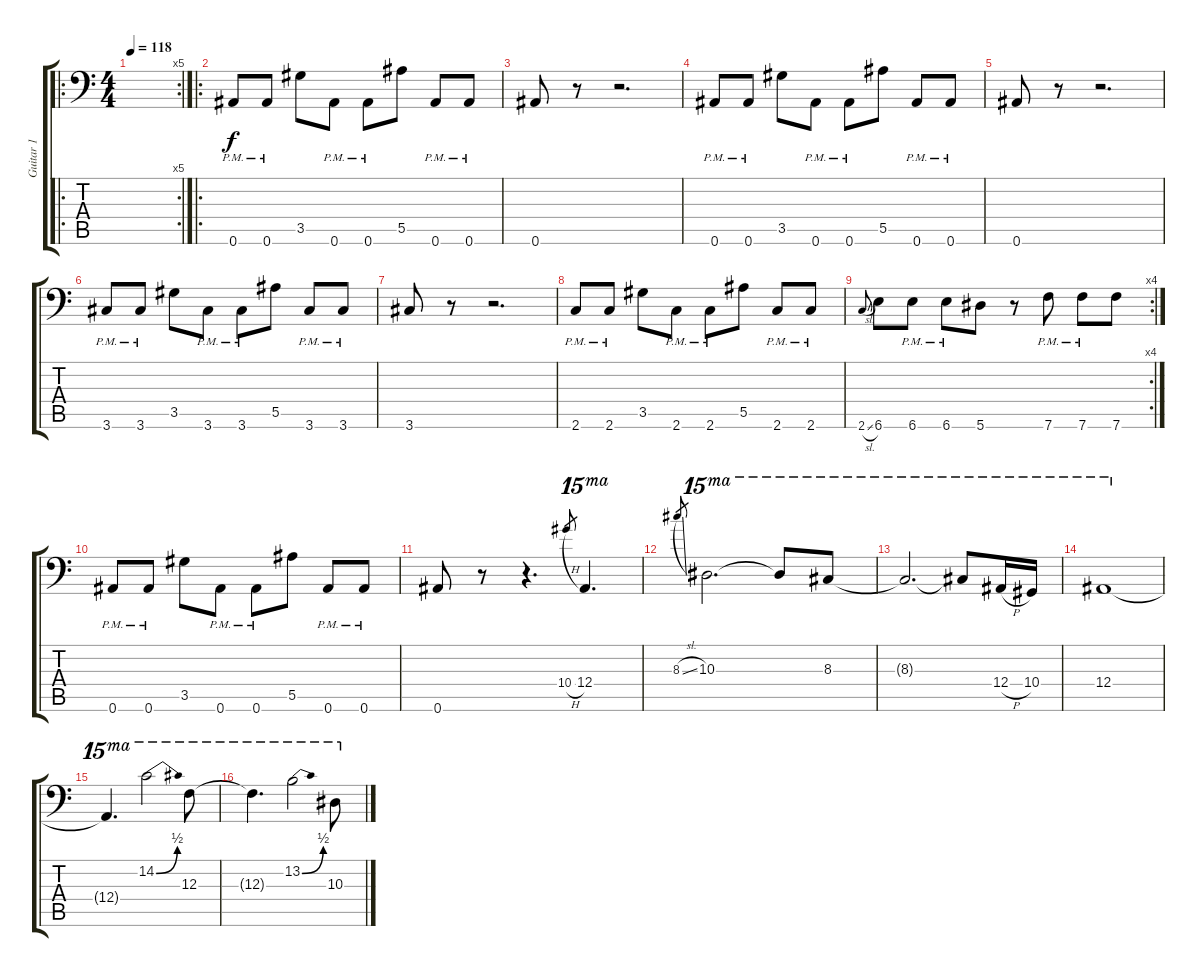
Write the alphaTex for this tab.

\track ("Guitar 1" "Guitar 1") {instrument electricguitarjazz}
\staff {score tabs}
\tuning (D4 Bb3 F3 Bb2 F2 Bb1) {hide}
\ro
\rc 5
\ts (4 4)
\tempo 118
\clef f4
\ks c
|
\ro
0.6{pm}.8 0.6{pm}.8 3.5.8 0.6{pm}.8 0.6{pm}.8 5.5.8 0.6{pm}.8 0.6{pm}.8 |
0.6.8 r.8 r.2{d} |
0.6{pm}.8 0.6{pm}.8 3.5.8 0.6{pm}.8 0.6{pm}.8 5.5.8 0.6{pm}.8 0.6{pm}.8 |
0.6.8 r.8 r.2{d} |
3.6{pm}.8 3.6{pm}.8 3.5.8 3.6{pm}.8 3.6{pm}.8 5.5.8 3.6{pm}.8 3.6{pm}.8 |
3.6.8 r.8 r.2{d} |
2.6{pm}.8 2.6{pm}.8 3.5.8 2.6{pm}.8 2.6{pm}.8 5.5.8 2.6{pm}.8 2.6{pm}.8 |
\rc 4
2.6{sl}.8{gr onbeat} 6.6.8 6.6{pm}.8 6.6{pm}.8 5.6.8 r.8 7.6{pm}.8 7.6{pm}.8 7.6.8 |
0.6{pm}.8 0.6{pm}.8 3.5.8 0.6{pm}.8 0.6{pm}.8 5.5.8 0.6{pm}.8 0.6{pm}.8 |
0.6.8 r.8 r.4{d} 10.4{h}.8{gr} 12.4.4{d ot 15ma} |
8.3{sl}.8{gr} 10.3.2{d ot 15ma} 10.3{t}.8{ot 15ma} 8.3.8{ot 15ma} |
8.3{t}.2{d ot 15ma} 8.3{t}.8{ot 15ma} 12.4{h}.16{ot 15ma} 10.4.16{ot 15ma} |
12.4.1{ot 15ma} |
12.4{t}.4{d ot 15ma} 14.2{be (bend 0 0 60 2)}.2{ot 15ma} 12.3.8{ot 15ma} |
12.3{t}.4{d ot 15ma} 13.2{be (bend 0 0 60 2)}.2{ot 15ma} 10.3.8{ot 15ma}
